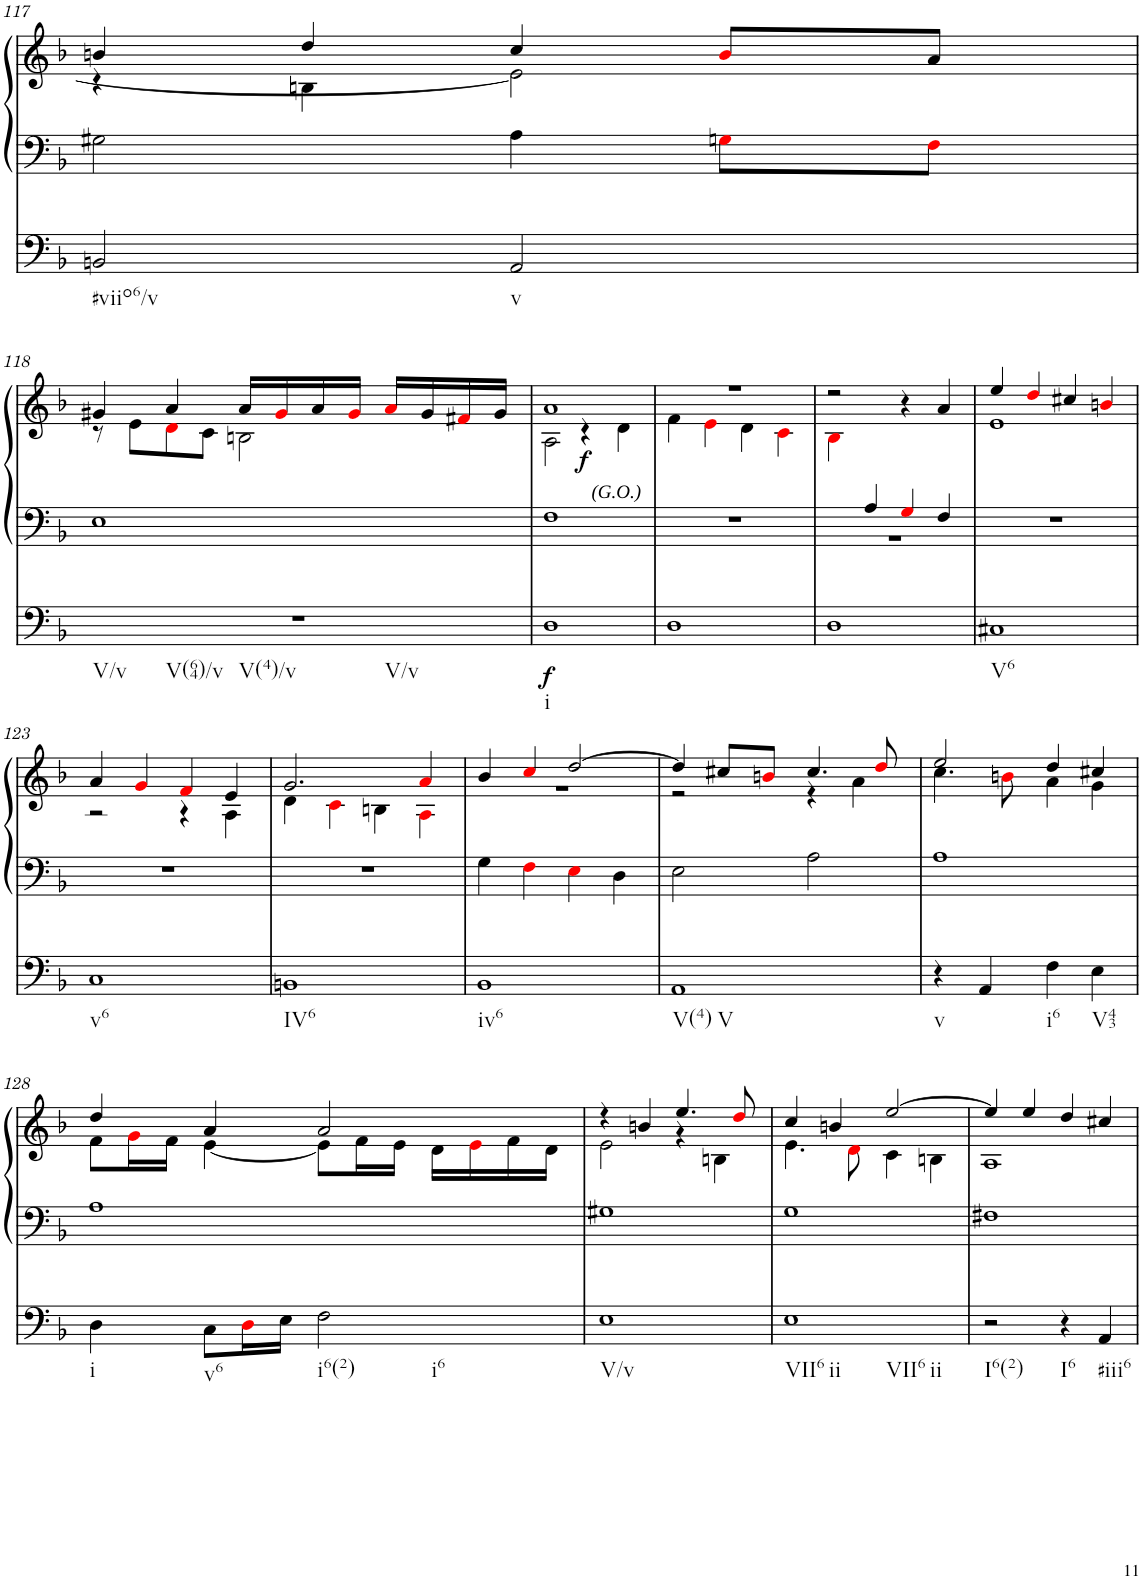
**kern	**dynam	**kern	**kern	**dynam
*part2	*part2	*part1	*part1	*part1
*staff3	*staff3	*staff2	*staff1	*staff1/2
*I"Pedal	*	*I"linke Hand	*	*
!!LO:PB:g=z
*clefF4	*	*clefF4	*clefG2	*
*k[b-]	*	*k[b-]	*k[b-]	*
*M4/4	*	*M4/4	*M4/4	*
=117	=117	=117	=117	=117
*	*	*	*^	*
!LO:TX:b:t=#viio6/v	!	!	!	!	!
2BBn/	.	2G#X\	4bn/	4r	.
.	.	.	4dd/	4Bn\	.
!LO:TX:b:t=v	!	!	!	!	!
2AA/	.	4A\	4cc/	2e\]	.
.	.	8Gni\L	8bi/L	.	.
.	.	8Fi\J	8a/J	.	.
!!LO:LB:g=z	!!
=118	=118	=118	=118	=118	=118
!LO:TX:b:t=V/v	!	!	!	!	!
!LO:TX:b:t=V(64)/v	!	!	!	!	!
!LO:TX:b:t=V(4)/v	!	!	!	!	!
!LO:TX:b:t=V/v	!	!	!	!	!
1r	.	1E	4g#X/	8r	.
.	.	.	.	8e\L	.
.	.	.	4a/	8di\	.
.	.	.	.	8c\J	.
.	.	.	16a/LL	2Bn\	.
.	.	.	16g#i/	.	.
.	.	.	16a/	.	.
.	.	.	16g#i/JJ	.	.
.	.	.	16ai/LL	.	.
.	.	.	16g#/	.	.
.	.	.	16f#Xi/	.	.
.	.	.	16g#/JJ	.	.
=119	=119	=119	=119	=119	=119
!LO:TX:b:t=i	!	!	!	!	!
!	!LO:DY:b	!	!	!	!
1D	f	1F	1a	2A\	.
!	!	!	!	!	!LO:DY:b
.	.	.	.	4r	f
!	!	!	!	!LO:TX:b:i:t=(G.O.)	!
.	.	.	.	4d\	.
=120	=120	=120	=120	=120	=120
1D	.	1r	1r	4f\	.
.	.	.	.	4ei\	.
.	.	.	.	4d\	.
.	.	.	.	4ci\	.
=121	=121	=121	=121	=121	=121
*	*	*^	*	*	*
1D	.	4ryy	1r	2r	4B-i\	.
.	.	4A/	.	.	2.ryy	.
.	.	4Gi/	.	4r	.	.
.	.	4F/	.	4a/	.	.
*	*	*v	*v	*	*	*
=122	=122	=122	=122	=122	=122
!LO:TX:b:t=V6	!	!	!	!	!
1C#X	.	1r	4ee/	1e	.
.	.	.	4ddi/	.	.
.	.	.	4cc#X/	.	.
.	.	.	4bni/	.	.
!!LO:LB:g=z	!!
=123	=123	=123	=123	=123	=123
!LO:TX:b:t=v6	!	!	!	!	!
1C	.	1r	4a/	2r	.
.	.	.	4gi/	.	.
.	.	.	4fi/	4r	.
.	.	.	4e/	4A\	.
=124	=124	=124	=124	=124	=124
!LO:TX:b:t=IV6	!	!	!	!	!
1BBn	.	1r	2.g/	4d\	.
.	.	.	.	4ci\	.
.	.	.	.	4Bn\	.
.	.	.	4ai/	4Ai\	.
=125	=125	=125	=125	=125	=125
!LO:TX:b:t=iv6	!	!	!	!	!
1BB-	.	4G\	4b-/	1r	.
.	.	4Fi\	4cci/	.	.
.	.	4Ei\	[2dd/	.	.
.	.	4D\	.	.	.
=126	=126	=126	=126	=126	=126
!LO:TX:b:t=V(4)	!	!	!	!	!
!LO:TX:b:t=V	!	!	!	!	!
1AA	.	2E\	4dd/]	2r	.
.	.	.	8cc#X/L	.	.
.	.	.	8bni/J	.	.
.	.	2A\	4.cc#/	4r	.
.	.	.	.	4a\	.
.	.	.	8ddi/	.	.
=127	=127	=127	=127	=127	=127
!LO:TX:b:t=v	!	!	!	!	!
4r	.	1A	2ee/	4.cc\	.
4AA/	.	.	.	.	.
.	.	.	.	8bni\	.
!LO:TX:b:t=i6	!	!	!	!	!
4F\	.	.	4dd/	4a\	.
!LO:TX:b:t=V43	!	!	!	!	!
4E\	.	.	4cc#X/	4g\	.
!!LO:LB:g=z	!!
=128	=128	=128	=128	=128	=128
!LO:TX:b:t=i	!	!	!	!	!
4D\	.	1A	4dd/	8f\L	.
.	.	.	.	16gi\L	.
.	.	.	.	16f\JJ	.
!LO:TX:b:t=v6	!	!	!	!	!
8C\L	.	.	4a/	[4e\	.
16Di\L	.	.	.	.	.
16E\JJ	.	.	.	.	.
!LO:TX:b:t=i6(2)	!	!	!	!	!
!LO:TX:b:t=i6	!	!	!	!	!
2F\	.	.	2a/	8e\L]	.
.	.	.	.	16f\L	.
.	.	.	.	16e\JJ	.
.	.	.	.	16d\LL	.
.	.	.	.	16ei\	.
.	.	.	.	16f\	.
.	.	.	.	16d\JJ	.
=129	=129	=129	=129	=129	=129
!LO:TX:b:t=V/v	!	!	!	!	!
1E	.	1G#X	4r	2e\	.
.	.	.	4bn/	.	.
.	.	.	4.ee/	4r	.
.	.	.	.	4Bn\	.
.	.	.	8ddi/	.	.
=130	=130	=130	=130	=130	=130
!LO:TX:b:t=VII6	!	!	!	!	!
!LO:TX:b:t=ii	!	!	!	!	!
!LO:TX:b:t=VII6	!	!	!	!	!
!LO:TX:b:t=ii	!	!	!	!	!
1E	.	1G	4cc/	4.e\	.
.	.	.	4bn/	.	.
.	.	.	.	8di\	.
.	.	.	[2ee/	4c\	.
.	.	.	.	4Bn\	.
=131	=131	=131	=131	=131	=131
!LO:TX:b:t=I6(2)	!	!	!	!	!
2r	.	1F#X	4ee/]	1A	.
.	.	.	4ee/	.	.
!LO:TX:b:t=I6	!	!	!	!	!
4r	.	.	4dd/	.	.
!LO:TX:b:t=#iii6	!	!	!	!	!
4AA/	.	.	4cc#X/	.	.
*	*	*	*v	*v	*
=	=	=	=	=
*-	*-	*-	*-	*-
